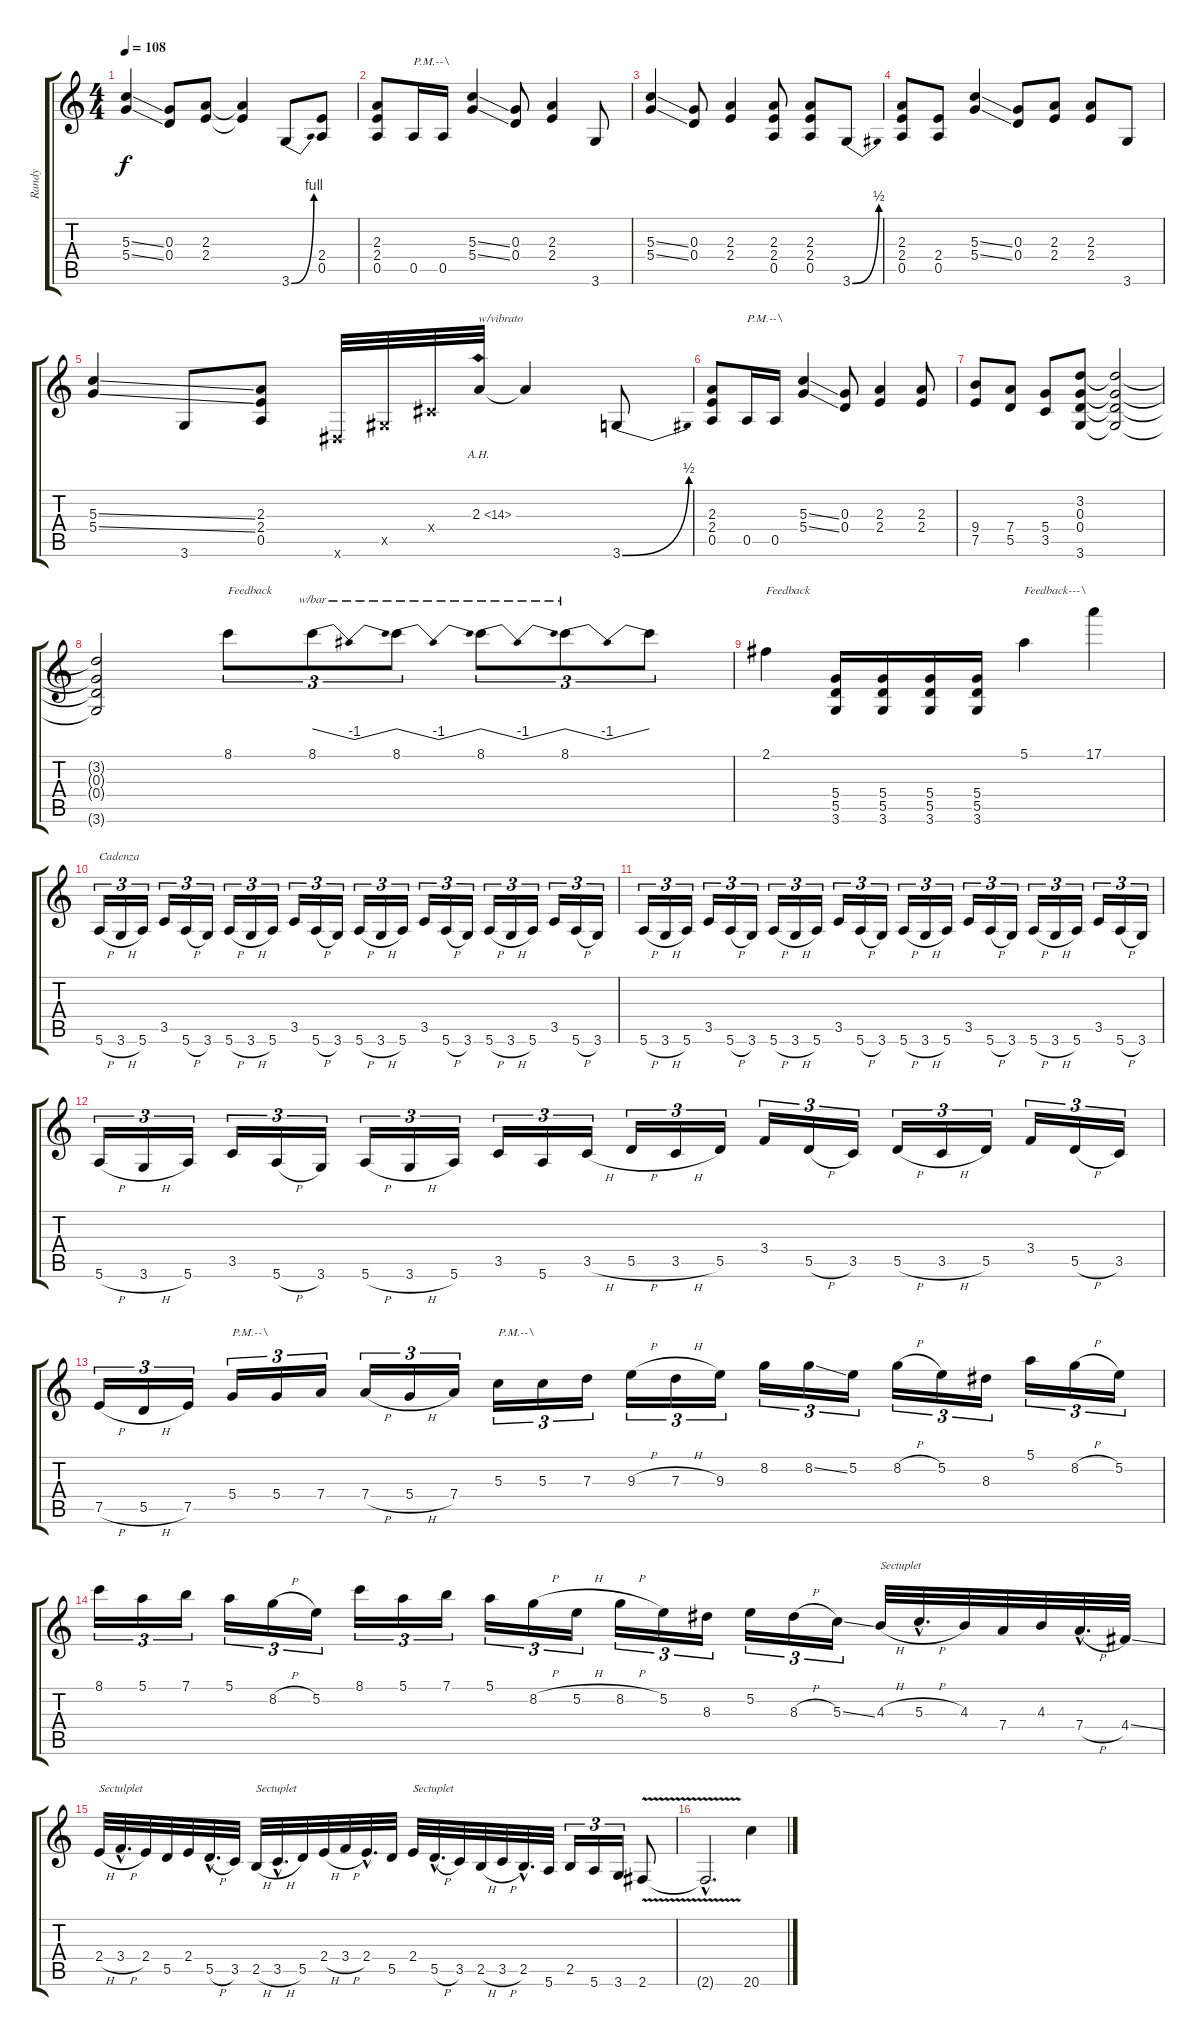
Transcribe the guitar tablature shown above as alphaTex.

\track ("Randy" "Randy") {instrument overdrivenguitar}
\staff {score tabs}
\tuning (E4 B3 G3 D3 A2 E2) {hide}
\ts (4 4)
\tempo 108
\clef g2
\ks c
(5.3{ss} 5.4{ss}).4{dy f} (0.3 0.4).8 (2.3 2.4).8 (2.3{t} 2.4{t}).4 3.6{be (bend 0 0 60 4)}.8 (2.4 0.5).8 |
(2.3 2.4 0.5).8 0.5.16{txt "P.M.--\\"} 0.5.16 (5.3{ss} 5.4{ss}).4 (0.3 0.4).8 (2.3 2.4).4 3.6.8 |
(5.3{ss} 5.4{ss}).4 (0.3 0.4).8 (2.3 2.4).4 (2.3 2.4 0.5).8 (2.3 2.4 0.5).8 3.6{be (bend 0 0 60 2)}.8 |
(2.3 2.4 0.5).8 (2.4 0.5).8 (5.3{ss} 5.4{ss}).4 (0.3 0.4).8 (2.3 2.4).8 (2.3 2.4).8 3.6.8 |
(5.3{ss} 5.4{ss}).4 3.6.8 (2.3 2.4 0.5).8 -1.6{x}.32 -1.5{x}.32 -1.4{x}.32 2.3{ah 12}.32{txt "w/vibrato"} 2.3{t}.4 3.6{be (bend 0 0 60 2)}.8 |
(2.3 2.4 0.5).8 0.5.16{txt "P.M.--\\"} 0.5.16 (5.3{ss} 5.4{ss}).4 (0.3 0.4).8 (2.3 2.4).4 (2.3 2.4).8 |
(9.4 7.5).8 (7.4 5.5).8 (5.4 3.5).8 (3.2 0.3 0.4 3.6).8 (3.2{t} 0.3{t} 0.4{t} 3.6{t}).2 |
(3.2{t} 0.3{t} 0.4{t} 3.6{t}).2 8.1.8{tu (3 2) txt "Feedback"} 8.1.8{tu (3 2) tbe (dip default 0 0 30 -4 60 0)} 8.1.8{tu (3 2) tbe (dip default 0 0 30 -4 60 0)} 8.1.8{tu (3 2) tbe (dip default 0 0 30 -4 60 0)} 8.1.8{tu (3 2) tbe (dip default 0 0 30 -4 60 0)} 8.1{t}.8{tu (3 2)} |
2.1.4{txt "Feedback"} (5.4 5.5 3.6).16 (5.4 5.5 3.6).16 (5.4 5.5 3.6).16 (5.4 5.5 3.6).16 5.1.4{txt "Feedback---\\"} 17.1.4 |
5.6{h}.16{tu (3 2) txt "Cadenza"} 3.6{h}.16{tu (3 2)} 5.6.16{tu (3 2)} 3.5.16{tu (3 2)} 5.6{h}.16{tu (3 2)} 3.6.16{tu (3 2)} 5.6{h}.16{tu (3 2)} 3.6{h}.16{tu (3 2)} 5.6.16{tu (3 2)} 3.5.16{tu (3 2)} 5.6{h}.16{tu (3 2)} 3.6.16{tu (3 2)} 5.6{h}.16{tu (3 2)} 3.6{h}.16{tu (3 2)} 5.6.16{tu (3 2)} 3.5.16{tu (3 2)} 5.6{h}.16{tu (3 2)} 3.6.16{tu (3 2)} 5.6{h}.16{tu (3 2)} 3.6{h}.16{tu (3 2)} 5.6.16{tu (3 2)} 3.5.16{tu (3 2)} 5.6{h}.16{tu (3 2)} 3.6.16{tu (3 2)} |
5.6{h}.16{tu (3 2)} 3.6{h}.16{tu (3 2)} 5.6.16{tu (3 2)} 3.5.16{tu (3 2)} 5.6{h}.16{tu (3 2)} 3.6.16{tu (3 2)} 5.6{h}.16{tu (3 2)} 3.6{h}.16{tu (3 2)} 5.6.16{tu (3 2)} 3.5.16{tu (3 2)} 5.6{h}.16{tu (3 2)} 3.6.16{tu (3 2)} 5.6{h}.16{tu (3 2)} 3.6{h}.16{tu (3 2)} 5.6.16{tu (3 2)} 3.5.16{tu (3 2)} 5.6{h}.16{tu (3 2)} 3.6.16{tu (3 2)} 5.6{h}.16{tu (3 2)} 3.6{h}.16{tu (3 2)} 5.6.16{tu (3 2)} 3.5.16{tu (3 2)} 5.6{h}.16{tu (3 2)} 3.6.16{tu (3 2)} |
5.6{h}.16{tu (3 2)} 3.6{h}.16{tu (3 2)} 5.6.16{tu (3 2)} 3.5.16{tu (3 2)} 5.6{h}.16{tu (3 2)} 3.6.16{tu (3 2)} 5.6{h}.16{tu (3 2)} 3.6{h}.16{tu (3 2)} 5.6.16{tu (3 2)} 3.5.16{tu (3 2)} 5.6.16{tu (3 2)} 3.5{h}.16{tu (3 2)} 5.5{h}.16{tu (3 2)} 3.5{h}.16{tu (3 2)} 5.5.16{tu (3 2)} 3.4.16{tu (3 2)} 5.5{h}.16{tu (3 2)} 3.5.16{tu (3 2)} 5.5{h}.16{tu (3 2)} 3.5{h}.16{tu (3 2)} 5.5.16{tu (3 2)} 3.4.16{tu (3 2)} 5.5{h}.16{tu (3 2)} 3.5.16{tu (3 2)} |
7.5{h}.16{tu (3 2)} 5.5{h}.16{tu (3 2)} 7.5.16{tu (3 2)} 5.4.16{tu (3 2) txt "P.M.--\\"} 5.4.16{tu (3 2)} 7.4.16{tu (3 2)} 7.4{h}.16{tu (3 2)} 5.4{h}.16{tu (3 2)} 7.4.16{tu (3 2)} 5.3.16{tu (3 2) txt "P.M.--\\"} 5.3.16{tu (3 2)} 7.3.16{tu (3 2)} 9.3{h}.16{tu (3 2)} 7.3{h}.16{tu (3 2)} 9.3.16{tu (3 2)} 8.2.16{tu (3 2)} 8.2{ss}.16{tu (3 2)} 5.2.16{tu (3 2)} 8.2{h}.16{tu (3 2)} 5.2.16{tu (3 2)} 8.3.16{tu (3 2)} 5.1.16{tu (3 2)} 8.2{h}.16{tu (3 2)} 5.2.16{tu (3 2)} |
8.1.16{tu (3 2)} 5.1.16{tu (3 2)} 7.1.16{tu (3 2)} 5.1.16{tu (3 2)} 8.2{h}.16{tu (3 2)} 5.2.16{tu (3 2)} 8.1.16{tu (3 2)} 5.1.16{tu (3 2)} 7.1.16{tu (3 2)} 5.1.16{tu (3 2)} 8.2{h}.16{tu (3 2)} 5.2{h}.16{tu (3 2)} 8.2{h}.16{tu (3 2)} 5.2.16{tu (3 2)} 8.3.16{tu (3 2)} 5.2.16{tu (3 2)} 8.3{h}.16{tu (3 2)} 5.3{ss}.16{tu (3 2)} 4.3{h}.32{txt "Sectuplet"} 5.3{h hac}.32{d} 4.3.32 7.4.32 4.3.32 7.4{h hac}.32{d} 4.4{ss}.32 |
2.4{h}.32{txt "Sectulplet"} 3.4{h hac}.32{d} 2.4.32 5.5.32 2.4.32 5.5{h hac}.32{d} 3.5.32 2.5{h}.32{txt "Sectuplet"} 3.5{h hac}.32{d} 5.5.32 2.4{h}.32 3.4{h}.32 2.4{hac}.32{d} 5.5.32 2.4.32{txt "Sectuplet"} 5.5{h hac}.32{d} 3.5.32 2.5{h}.32 3.5{h}.32 2.5{hac}.32{d} 5.6.32 2.5.16{tu (3 2)} 5.6.16{tu (3 2)} 3.6.16{tu (3 2)} 2.6{v}.8 |
2.6{hac t}.2{d} 20.6.4
